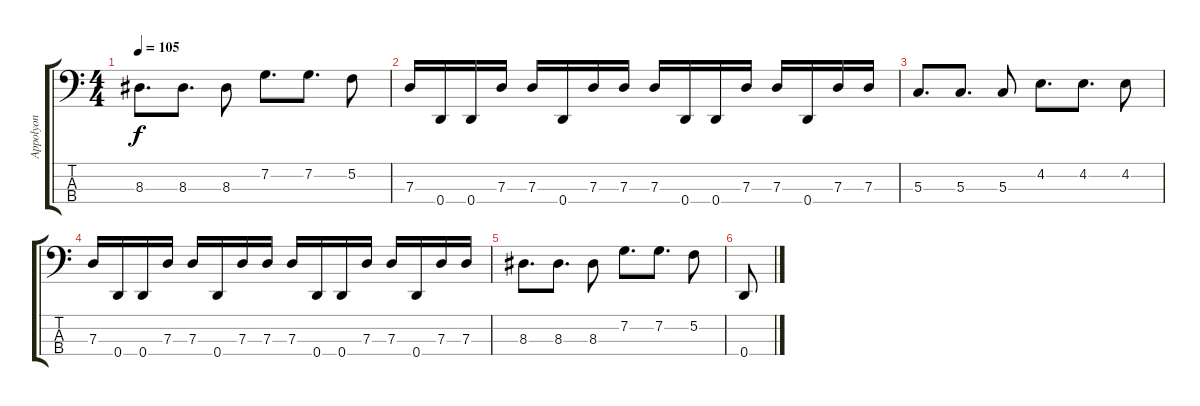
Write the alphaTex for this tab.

\track ("Appolyon" "Appolyon") {instrument electricbassfinger}
\staff {score tabs}
\tuning (F2 C2 G1 D1) {hide}
\ts (4 4)
\tempo 105
\clef f4
\ks c
8.3.8{d dy f} 8.3.8{d} 8.3.8 7.2.8{d} 7.2.8{d} 5.2.8 |
7.3.16 0.4.16 0.4.16 7.3.16 7.3.16 0.4.16 7.3.16 7.3.16 7.3.16 0.4.16 0.4.16 7.3.16 7.3.16 0.4.16 7.3.16 7.3.16 |
5.3.8{d} 5.3.8{d} 5.3.8 4.2.8{d} 4.2.8{d} 4.2.8 |
7.3.16 0.4.16 0.4.16 7.3.16 7.3.16 0.4.16 7.3.16 7.3.16 7.3.16 0.4.16 0.4.16 7.3.16 7.3.16 0.4.16 7.3.16 7.3.16 |
8.3.8{d} 8.3.8{d} 8.3.8 7.2.8{d} 7.2.8{d} 5.2.8 |
0.4.8
